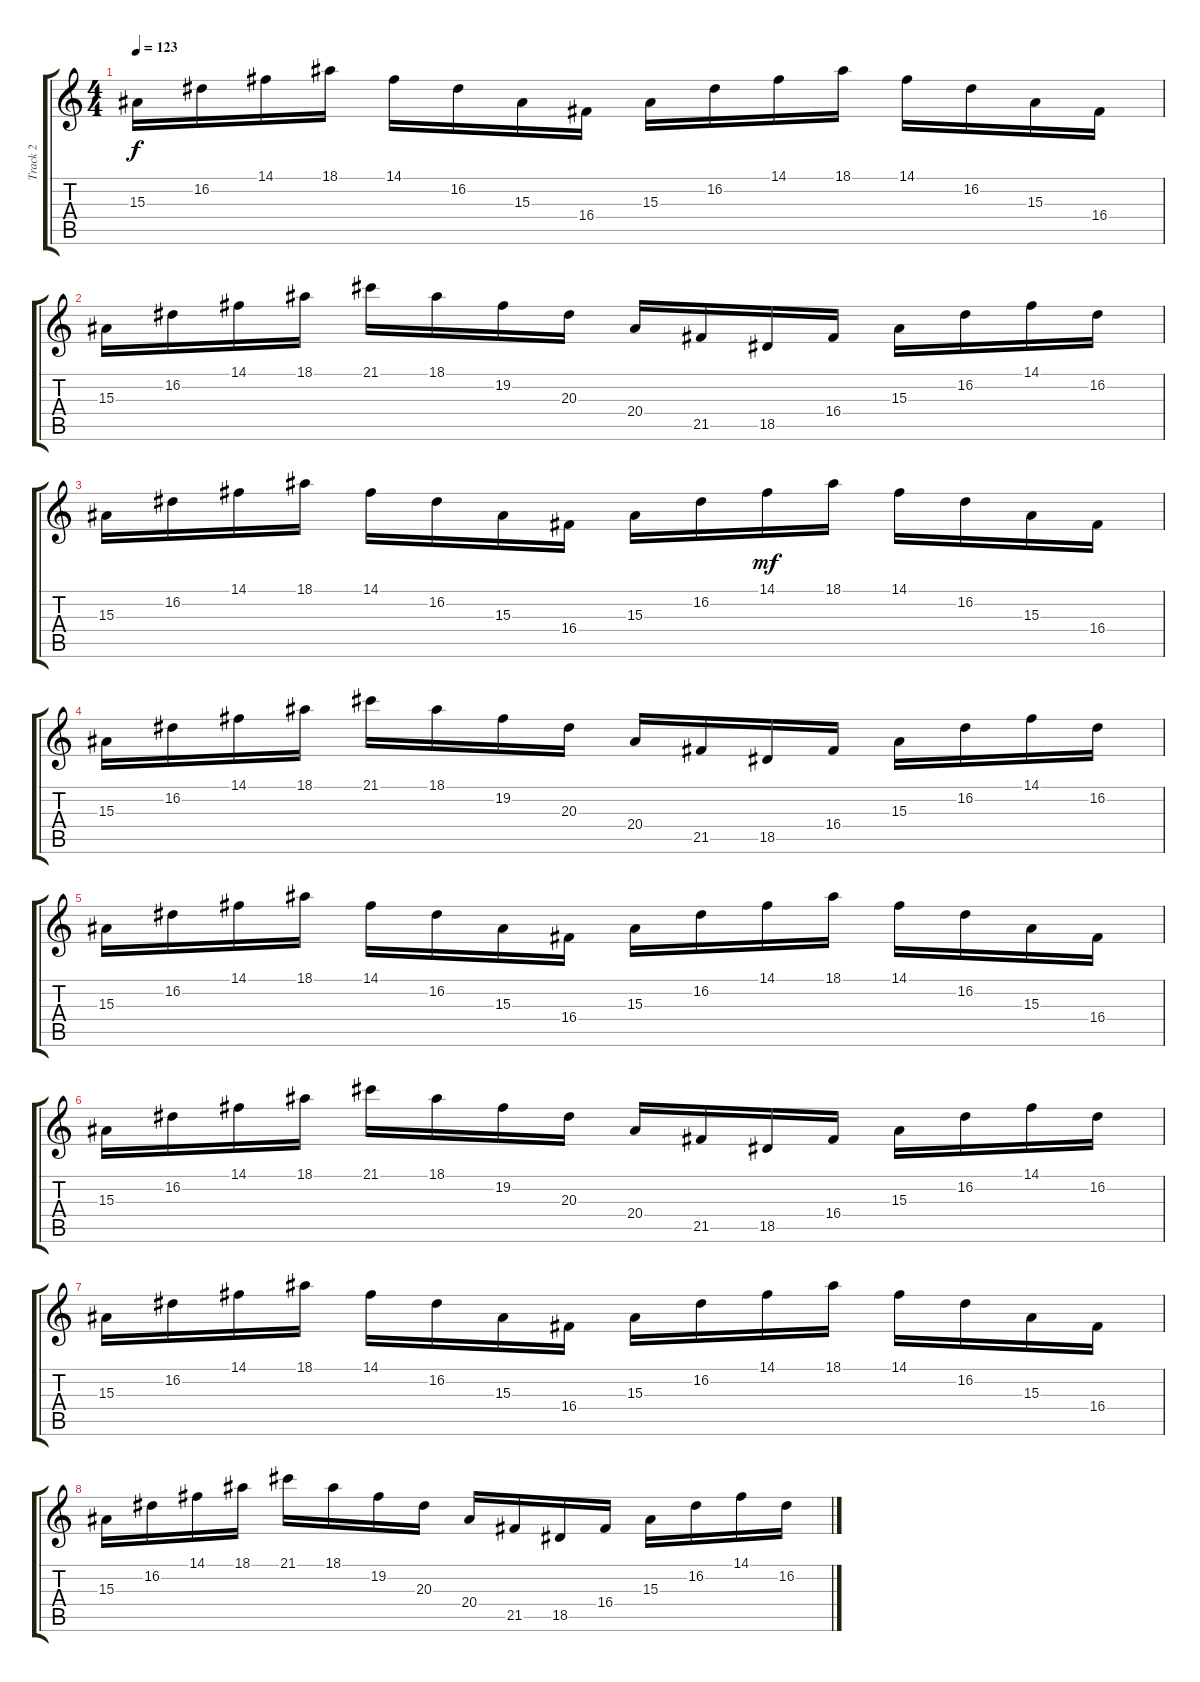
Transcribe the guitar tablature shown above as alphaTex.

\track ("Track 2" "Track 2") {instrument churchorgan}
\staff {score tabs}
\tuning (E4 B3 G3 D3 A2 E2) {hide}
\ts (4 4)
\tempo 123
\clef g2
\ks c
15.3.16{dy f} 16.2.16 14.1.16 18.1.16 14.1.16 16.2.16 15.3.16 16.4.16 15.3.16 16.2.16 14.1.16 18.1.16 14.1.16 16.2.16 15.3.16 16.4.16 |
15.3.16 16.2.16 14.1.16 18.1.16 21.1.16 18.1.16 19.2.16 20.3.16 20.4.16 21.5.16 18.5.16 16.4.16 15.3.16 16.2.16 14.1.16 16.2.16 |
15.3.16 16.2.16 14.1.16 18.1.16 14.1.16 16.2.16 15.3.16 16.4.16 15.3.16 16.2.16 14.1.16{dy mf} 18.1.16 14.1.16 16.2.16 15.3.16 16.4.16 |
15.3.16 16.2.16 14.1.16 18.1.16 21.1.16 18.1.16 19.2.16 20.3.16 20.4.16 21.5.16 18.5.16 16.4.16 15.3.16 16.2.16 14.1.16 16.2.16 |
15.3.16 16.2.16 14.1.16 18.1.16 14.1.16 16.2.16 15.3.16 16.4.16 15.3.16 16.2.16 14.1.16 18.1.16 14.1.16 16.2.16 15.3.16 16.4.16 |
15.3.16 16.2.16 14.1.16 18.1.16 21.1.16 18.1.16 19.2.16 20.3.16 20.4.16 21.5.16 18.5.16 16.4.16 15.3.16 16.2.16 14.1.16 16.2.16 |
15.3.16 16.2.16 14.1.16 18.1.16 14.1.16 16.2.16 15.3.16 16.4.16 15.3.16 16.2.16 14.1.16 18.1.16 14.1.16 16.2.16 15.3.16 16.4.16 |
15.3.16 16.2.16 14.1.16 18.1.16 21.1.16 18.1.16 19.2.16 20.3.16 20.4.16 21.5.16 18.5.16 16.4.16 15.3.16 16.2.16 14.1.16 16.2.16
